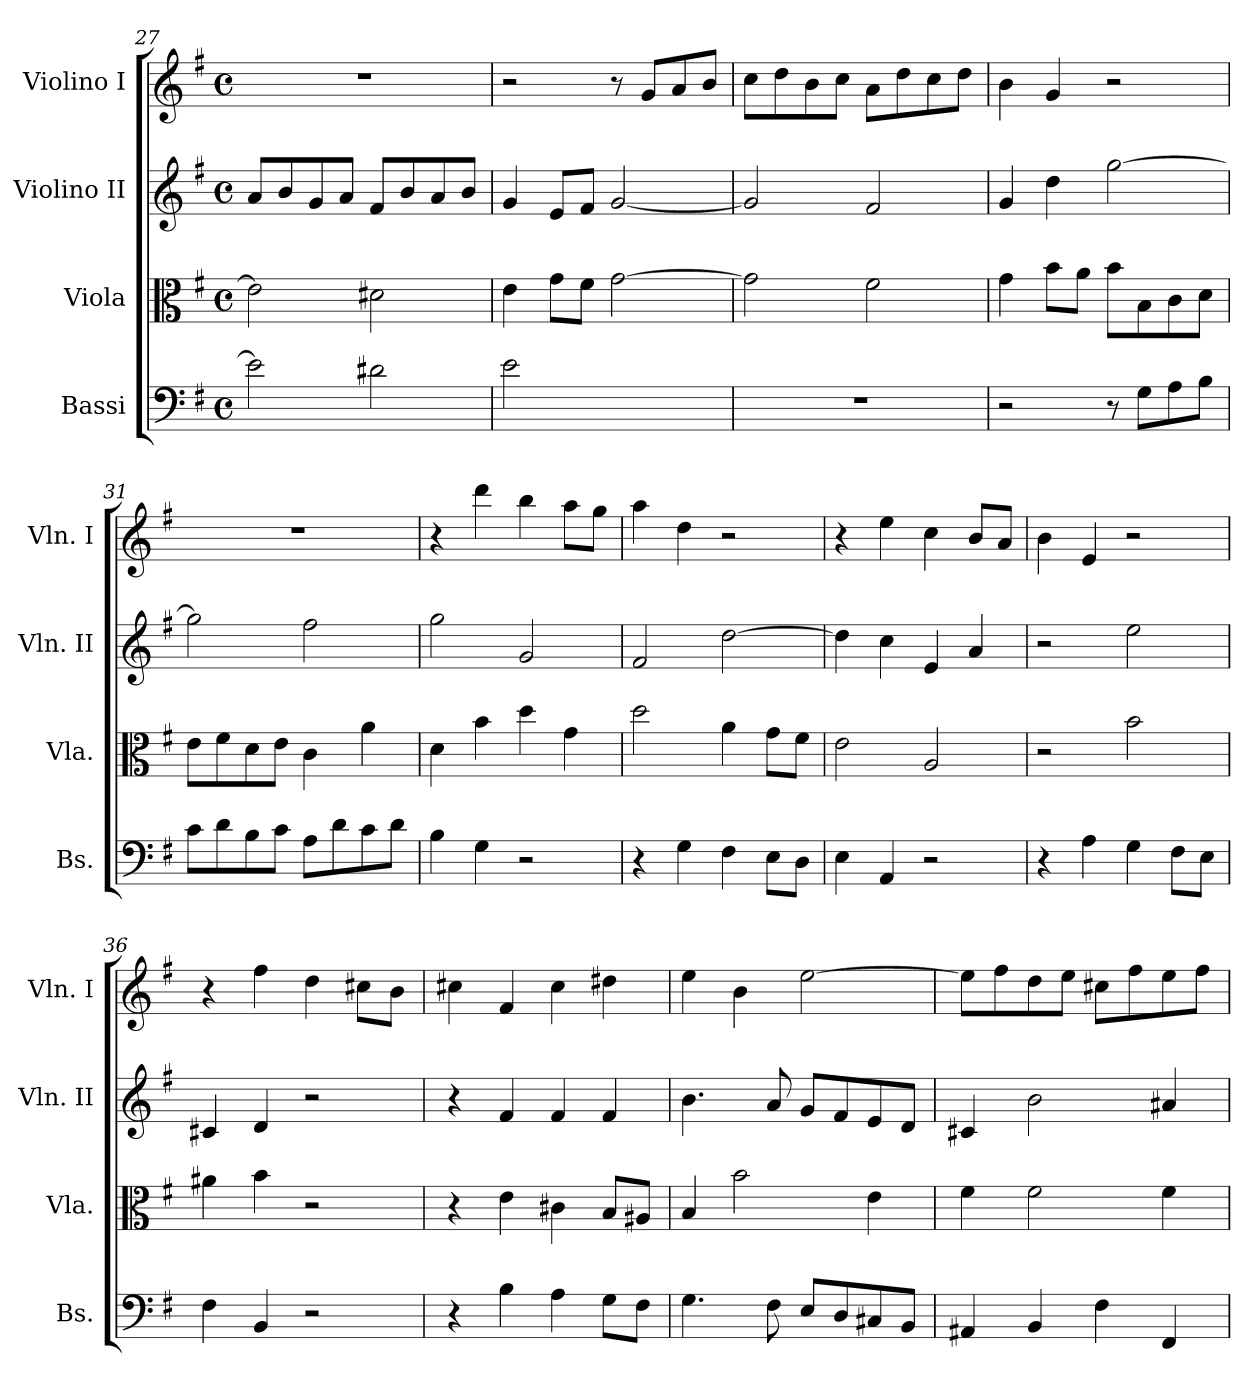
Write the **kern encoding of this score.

**kern	**kern	**kern	**kern
*part4	*part3	*part2	*part1
*staff4	*staff3	*staff2	*staff1
*I"Bassi	*I"Viola	*I"Violino II	*I"Violino I
*I'Bs.	*I'Vla.	*I'Vln. II	*I'Vln. I
*clefF4	*clefC3	*clefG2	*clefG2
*ITrd7c12	*	*	*
*k[f#]	*k[f#]	*k[f#]	*k[f#]
*G:	*G:	*G:	*G:
*M4/4	*M4/4	*M4/4	*M4/4
*met(c)	*met(c)	*met(c)	*met(c)
=27	=27	=27	=27
2E\]	2e\]	8a/L	1r
.	.	8b/	.
.	.	8g/	.
.	.	8a/J	.
2D#X\	2d#X\	8f#/L	.
.	.	8b/	.
.	.	8a/	.
.	.	8b/J	.
=28	=28	=28	=28
2E\	4e\	4g/	2r
.	8g\L	8e/L	.
.	8f#\J	8f#/J	.
2ryy	[2g\	[2g/	8r
.	.	.	8g/L
.	.	.	8a/
.	.	.	8b/J
=29	=29	=29	=29
1r	2g\]	2g/]	8cc\L
.	.	.	8dd\
.	.	.	8b\
.	.	.	8cc\J
.	2f#\	2f#/	8a\L
.	.	.	8dd\
.	.	.	8cc\
.	.	.	8dd\J
=30	=30	=30	=30
2r	4g\	4g/	4b\
.	8b\L	4dd\	4g/
.	8a\J	.	.
8r	8b\L	[2gg\	2r
8GG\L	8B\	.	.
8AA\	8c\	.	.
8BB\J	8d\J	.	.
!!LO:LB:g=z
=31	=31	=31	=31
8C\L	8e\L	2gg\]	1r
8D\	8f#\	.	.
8BB\	8d\	.	.
8C\J	8e\J	.	.
8AA\L	4c\	2ff#\	.
8D\	.	.	.
8C\	4a\	.	.
8D\J	.	.	.
=32	=32	=32	=32
4BB\	4d\	2gg\	4r
4GG\	4b\	.	4ddd\
2r	4dd\	2g/	4bb\
.	4g\	.	8aa\L
.	.	.	8gg\J
=33	=33	=33	=33
4r	2dd\	2f#/	4aa\
4GG\	.	.	4dd\
4FF#\	4a\	[2dd\	2r
8EE\L	8g\L	.	.
8DD\J	8f#\J	.	.
=34	=34	=34	=34
4EE\	2e\	4dd\]	4r
4AAA/	.	4cc\	4ee\
2r	2A/	4e/	4cc\
.	.	4a/	8b/L
.	.	.	8a/J
=35	=35	=35	=35
4r	2r	2r	4b\
4AA\	.	.	4e/
4GG\	2b\	2ee\	2r
8FF#\L	.	.	.
8EE\J	.	.	.
=36	=36	=36	=36
4FF#\	4a#X\	4c#X/	4r
4BBB/	4b\	4d/	4ff#\
2r	2r	2r	4dd\
.	.	.	8cc#X\L
.	.	.	8b\J
!!LO:PB:g=z
=37	=37	=37	=37
4r	4r	4r	4cc#X\
4BB\	4e\	4f#/	4f#/
4AA\	4c#X\	4f#/	4cc#\
8GG\L	8B/L	4f#/	4dd#X\
8FF#\J	8A#X/J	.	.
=38	=38	=38	=38
4.GG\	4B/	4.b\	4ee\
.	2b\	.	4b\
8FF#\	.	8a/	.
8EE/L	.	8g/L	[2ee\
8DD/	.	8f#/	.
8CC#X/	4e\	8e/	.
8BBB/J	.	8d/J	.
=39	=39	=39	=39
4AAA#X/	4f#\	4c#X/	8ee\L]
.	.	.	8ff#\
4BBB/	2f#\	2b\	8dd\
.	.	.	8ee\J
4FF#\	.	.	8cc#X\L
.	.	.	8ff#\
4FFF#/	4f#\	4a#X/	8ee\
.	.	.	8ff#\J
=	=	=	=
*-	*-	*-	*-
